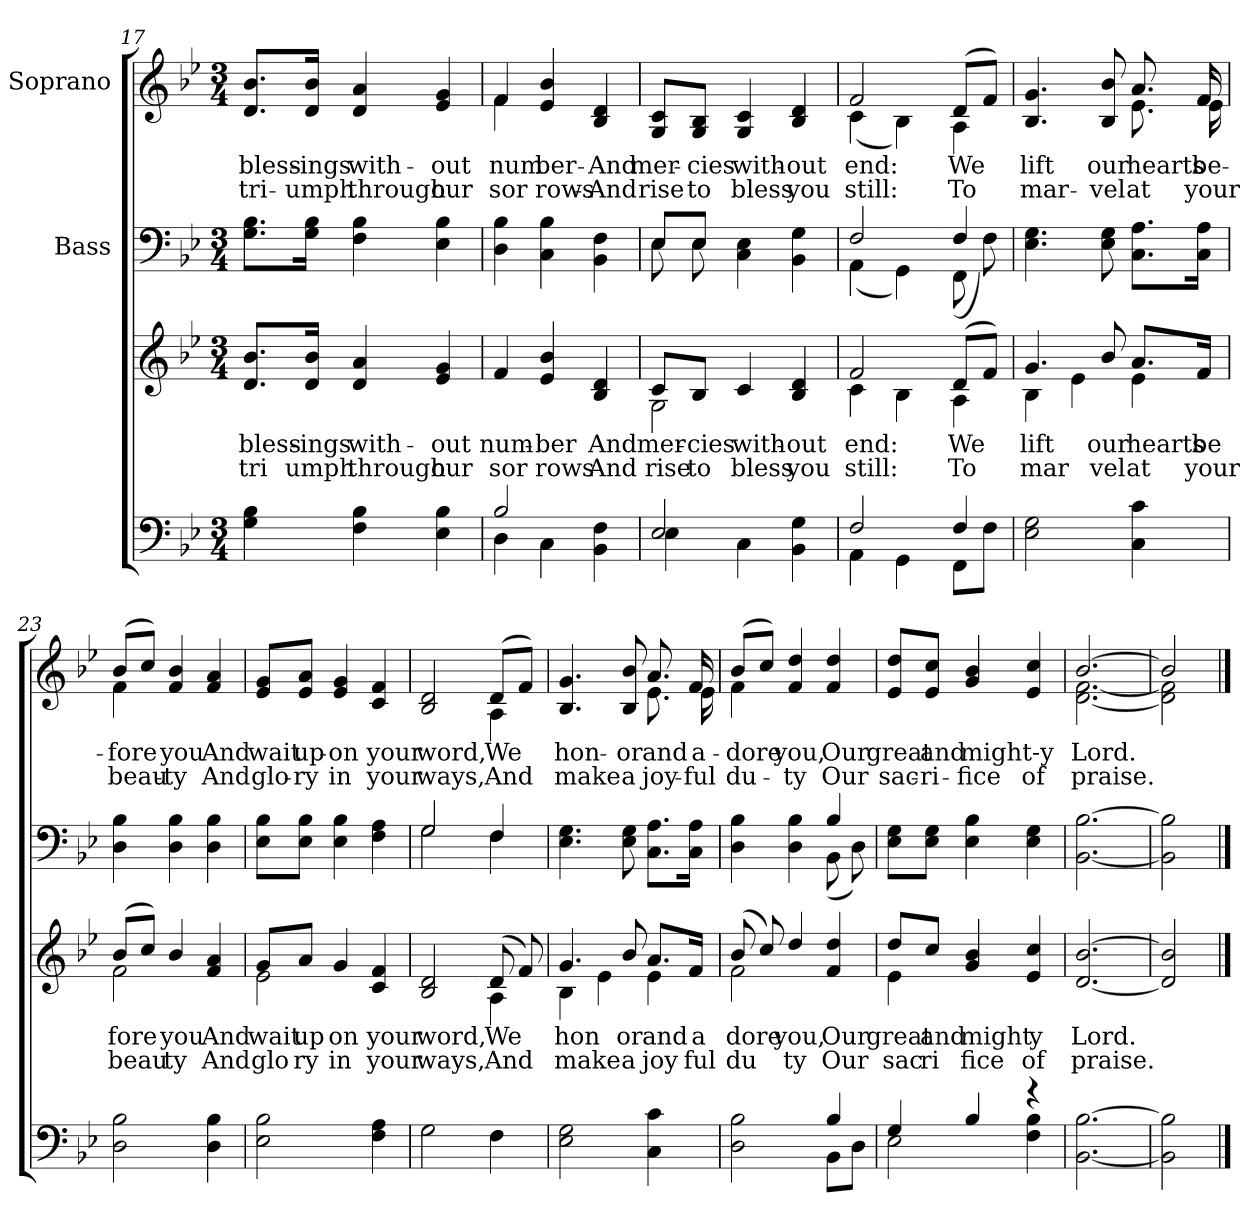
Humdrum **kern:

**kern	**kern	**text	**text	**kern	**kern	**text	**text
*part4	*part3	*part3	*part3	*part2	*part1	*part1	*part1
*staff4	*staff3	*staff3	*staff3	*staff2	*staff1	*staff1	*staff1
*	*	*	*	*I"Bass	*I"Soprano	*	*
*clefF4	*clefG2	*	*	*clefF4	*clefG2	*	*
*k[b-e-]	*k[b-e-]	*	*	*k[b-e-]	*k[b-e-]	*	*
*M3/4	*M3/4	*	*	*M3/4	*M3/4	*	*
=17	=17	=17	=17	=17	=17	=17	=17
!	!	!LO:LY:b	!LO:LY:b	!	!	!LO:LY:b	!LO:LY:b
4G\ 4B-\	8.d/ 8.b-/L	bless-	tri	8.G\ 8.B-\L	8.d/ 8.b-/L	bless-	tri-
!	!	!LO:LY:b	!LO:LY:b	!	!	!LO:LY:b	!LO:LY:b
.	16d/ 16b-/Jk	-ings	umph	16G\ 16B-\Jk	16d/ 16b-/Jk	-ings	-umph
!	!	!LO:LY:b	!LO:LY:b	!	!	!LO:LY:b	!LO:LY:b
4F\ 4B-\	4d/ 4a/	with-	through	4F\ 4B-\	4d/ 4a/	with-	through
!	!	!LO:LY:b	!LO:LY:b	!	!	!LO:LY:b	!LO:LY:b
4E-\ 4B-\	4e-/ 4g/	-out	our	4E-\ 4B-\	4e-/ 4g/	-out	our
=18	=18	=18	=18	=18	=18	=18	=18
*^	*	*	*	*	*	*	*
!	!	!	!LO:LY:b	!LO:LY:b	!	!	!LO:LY:b	!LO:LY:b
*	*	*	*	*	*	*^	*	*
2B-/	4D\	4f/	num-	sor	4D\ 4B-\	4f\	4f/	num-	sor-
!	!	!	!LO:LY:b	!LO:LY:b	!	!	!	!LO:LY:b	!LO:LY:b
.	4C\	4e-/ 4b-/	-ber	rows	4C\ 4B-\	2ryy	4e-/ 4b-/	-ber	-rows
!	!	!	!LO:LY:b	!LO:LY:b	!	!	!	!LO:LY:b	!LO:LY:b
4ryy	4BB-\ 4F\	4B-/ 4d/	And	And	4BB-\ 4F\	.	4B-/ 4d/	And	And
=19	=19	=19	=19	=19	=19	=19	=19	=19	=19
*	*	*^	*	*	*	*	*	*	*
!	!	!	!	!LO:LY:b	!LO:LY:b	!	!	!	!LO:LY:b	!LO:LY:b
*	*	*	*	*	*	*^	*v	*v	*	*
2E-/	4E-\	8c/L	2G\	mer-	rise	8E-/L	8E-\	8G/ 8c/L	mer-	rise
!	!	!	!	!LO:LY:b	!LO:LY:b	!	!	!	!LO:LY:b	!LO:LY:b
.	.	8B-/J	.	-cies	to	8E-/J	8E-\	8G/ 8B-/J	-cies	to
!	!	!	!	!LO:LY:b	!LO:LY:b	!	!	!	!LO:LY:b	!LO:LY:b
.	4C\	4c/	.	with-	bless	2ryy	4C\ 4E-\	4G/ 4c/	with-	bless
!	!	!	!	!LO:LY:b	!LO:LY:b	!	!	!	!LO:LY:b	!LO:LY:b
4ryy	4BB-\ 4G\	4B-/ 4d/	4ryy	-out	you	.	4BB-\ 4G\	4B-/ 4d/	-out	you
=20	=20	=20	=20	=20	=20	=20	=20	=20	=20	=20
!	!	!	!	!LO:LY:b	!LO:LY:b	!	!	!	!LO:LY:b	!LO:LY:b
*	*	*	*	*	*	*	*	*^	*	*
2F/	4AA\	2f/	4c\	end:	still:	2F/	(<4AA\	2f/	(<4c\	end:	still:
.	4GG\	.	4B-\	.	.	.	4GG\)	.	4B-\)	.	.
!!LO:PB:g=z	!!
=21-	=21-	=21-	=21-	=21-	=21-	=21-	=21-	=21-	=21-	=21-	=21-
!	!	!	!	!LO:LY:b	!LO:LY:b	!	!	!	!	!LO:LY:b	!LO:LY:b
4F/	8FF\L	(>8d/L	4A\	We	To	4F/	(<8FF\	(>8d/L	4A\	We	To
.	8F\J	8f/J)	.	.	.	.	8F\)	8f/J)	.	.	.
=22	=22	=22	=22	=22	=22	=22	=22	=22	=22	=22	=22
!	!	!	!	!LO:LY:b	!LO:LY:b	!	!	!	!	!LO:LY:b	!LO:LY:b
*v	*v	*	*	*	*	*v	*v	*	*	*	*
2E-\ 2G\	4.g/	4B-\	lift	mar	4.E-\ 4.G\	4.B-/ 4.g/	2ryy	lift	mar-
.	.	4e-\	.	.	.	.	.	.	.
!	!	!	!LO:LY:b	!LO:LY:b	!	!	!	!LO:LY:b	!LO:LY:b
.	8b-/	.	our	vel	8E-\ 8G\	8B-/ 8b-/	.	our	-vel
!	!	!	!LO:LY:b	!LO:LY:b	!	!	!	!LO:LY:b	!LO:LY:b
4C\ 4c\	8.a/L	4e-\	hearts	at	8.C\ 8.A\L	8.a/	8.e-\	hearts	at
!	!	!	!LO:LY:b	!LO:LY:b	!	!	!	!LO:LY:b	!LO:LY:b
.	16f/Jk	.	be	your	16C\ 16A\Jk	16f/	16e-\	be-	your
=23	=23	=23	=23	=23	=23	=23	=23	=23	=23
!	!	!	!LO:LY:b	!LO:LY:b	!	!	!	!LO:LY:b	!LO:LY:b
2D\ 2B-\	(>8b-/L	2f\	fore	beau	4D\ 4B-\	(>8b-/L	4f\	-fore	beau-
.	8cc/J)	.	.	.	.	8cc/J)	.	.	.
!	!	!	!LO:LY:b	!LO:LY:b	!	!	!	!LO:LY:b	!LO:LY:b
.	4b-/	.	you	ty	4D\ 4B-\	4f/ 4b-/	2ryy	you	-ty
!	!	!	!LO:LY:b	!LO:LY:b	!	!	!	!LO:LY:b	!LO:LY:b
4D\ 4B-\	4f/ 4a/	4ryy	And	And	4D\ 4B-\	4f/ 4a/	.	And	And
*	*	*	*	*	*	*v	*v	*	*
=24	=24	=24	=24	=24	=24	=24	=24	=24
!	!	!	!LO:LY:b	!LO:LY:b	!	!	!LO:LY:b	!LO:LY:b
2E-\ 2B-\	8g/L	2e-\	wait	glo	8E-\ 8B-\L	8e-/ 8g/L	wait	glo-
!	!	!	!LO:LY:b	!LO:LY:b	!	!	!LO:LY:b	!LO:LY:b
.	8a/J	.	up	ry	8E-\ 8B-\J	8e-/ 8a/J	up-	-ry
!	!	!	!LO:LY:b	!LO:LY:b	!	!	!LO:LY:b	!LO:LY:b
.	4g/	.	on	in	4E-\ 4B-\	4e-/ 4g/	-on	in
!	!	!	!LO:LY:b	!LO:LY:b	!	!	!LO:LY:b	!LO:LY:b
4F\ 4A\	4c/ 4f/	4ryy	your	your	4F\ 4A\	4c/ 4f/	your	your
=25	=25	=25	=25	=25	=25	=25	=25	=25
!	!	!	!LO:LY:b	!LO:LY:b	!	!	!LO:LY:b	!LO:LY:b
*	*v	*v	*	*	*^	*	*	*
2G\	2B-/ 2d/	word,	ways,	2G/	2G\	2B-/ 2d/	word,	ways,
!!LO:LB:g=z
=26-	=26-	=26-	=26-	=26-	=26-	=26-	=26-	=26-
*	*^	*	*	*	*	*	*	*
!	!	!	!LO:LY:b	!LO:LY:b	!	!	!	!LO:LY:b	!LO:LY:b
*	*	*	*	*	*	*	*^	*	*
4F\	(>8d/	4A\	We	And	4F/	4F\	(>8d/L	4A\	We	And
.	8f/)	.	.	.	.	.	8f/J)	.	.	.
*	*	*	*	*	*v	*v	*	*	*	*
=27	=27	=27	=27	=27	=27	=27	=27	=27	=27
!	!	!	!LO:LY:b	!LO:LY:b	!	!	!	!LO:LY:b	!LO:LY:b
2E-\ 2G\	4.g/	4B-\	hon	make	4.E-\ 4.G\	4.B-/ 4.g/	2ryy	hon-	make
.	.	4e-\	.	.	.	.	.	.	.
!	!	!	!LO:LY:b	!LO:LY:b	!	!	!	!LO:LY:b	!LO:LY:b
.	8b-/	.	or	a	8E-\ 8G\	8B-/ 8b-/	.	-or	a
!	!	!	!LO:LY:b	!LO:LY:b	!	!	!	!LO:LY:b	!LO:LY:b
4C\ 4c\	8.a/L	4e-\	and	joy	8.C\ 8.A\L	8.a/	8.e-\	and	joy-
!	!	!	!LO:LY:b	!LO:LY:b	!	!	!	!LO:LY:b	!LO:LY:b
.	16f/Jk	.	a	ful	16C\ 16A\Jk	16f/	16e-\	a-	-ful
=28	=28	=28	=28	=28	=28	=28	=28	=28	=28
*^	*	*	*	*	*	*	*	*	*
!	!	!	!	!LO:LY:b	!LO:LY:b	!	!	!	!LO:LY:b	!LO:LY:b
*	*	*	*	*	*	*^	*	*	*	*
2ryy	2D\ 2B-\	(>8b-/	2f\	dore	du	2ryy	4D\ 4B-\	(>8b-/L	4f\	-dore	du-
.	.	8cc/)	.	.	.	.	.	8cc/J)	.	.	.
!	!	!	!	!LO:LY:b	!LO:LY:b	!	!	!	!	!LO:LY:b	!LO:LY:b
.	.	4dd/	.	you,	ty	.	4D\ 4B-\	4f/ 4dd/	2ryy	you,	-ty
!	!	!	!	!LO:LY:b	!LO:LY:b	!	!	!	!	!LO:LY:b	!LO:LY:b
4B-/	8BB-\L	4f/ 4dd/	4ryy	Our	Our	4B-/	(<8BB-\	4f/ 4dd/	.	Our	Our
.	8D\J	.	.	.	.	.	8D\)	.	.	.	.
*	*	*	*	*	*	*	*	*v	*v	*	*
=29	=29	=29	=29	=29	=29	=29	=29	=29	=29	=29
!	!	!	!	!LO:LY:b	!LO:LY:b	!	!	!	!LO:LY:b	!LO:LY:b
*	*	*	*	*	*	*v	*v	*	*	*
4G/	2E-\	8dd/L	4e-\	great	sac	8E-\ 8G\L	8e-/ 8dd/L	great	sac-
!	!	!	!	!LO:LY:b	!LO:LY:b	!	!	!LO:LY:b	!LO:LY:b
.	.	8cc/J	.	and	ri	8E-\ 8G\J	8e-/ 8cc/J	and	-ri-
!	!	!	!	!LO:LY:b	!LO:LY:b	!	!	!LO:LY:b	!LO:LY:b
4B-/	.	4g/ 4b-/	2ryy	might	fice	4E-\ 4B-\	4g/ 4b-/	might-y	-fice
!	!	!	!	!LO:LY:b	!LO:LY:b	!	!	!	!LO:LY:b
4rg	4F\ 4B-\	4e-/ 4cc/	.	y	of	4E-\ 4G\	4e-/ 4cc/	.	of
*	*	*v	*v	*	*	*	*	*	*
=30	=30	=30	=30	=30	=30	=30	=30	=30
!	!	!	!LO:LY:b	!LO:LY:b	!	!	!LO:LY:b	!LO:LY:b
*v	*v	*	*	*	*	*^	*	*
[2.BB-\ [2.B-\	[2.d/ [2.b-/	Lord.	praise.	[2.BB-\ [2.B-\	[2.b-/	[2.d\ [2.f\	Lord.	praise.
=31	=31	=31	=31	=31	=31	=31	=31	=31
2BB-\] 2B-\]	2d/] 2b-/]	.	.	2BB-\] 2B-\]	2b-/]	2d\] 2f\]	.	.
*	*	*	*	*	*v	*v	*	*
==	==	==	==	==	==	==	==
*-	*-	*-	*-	*-	*-	*-	*-
